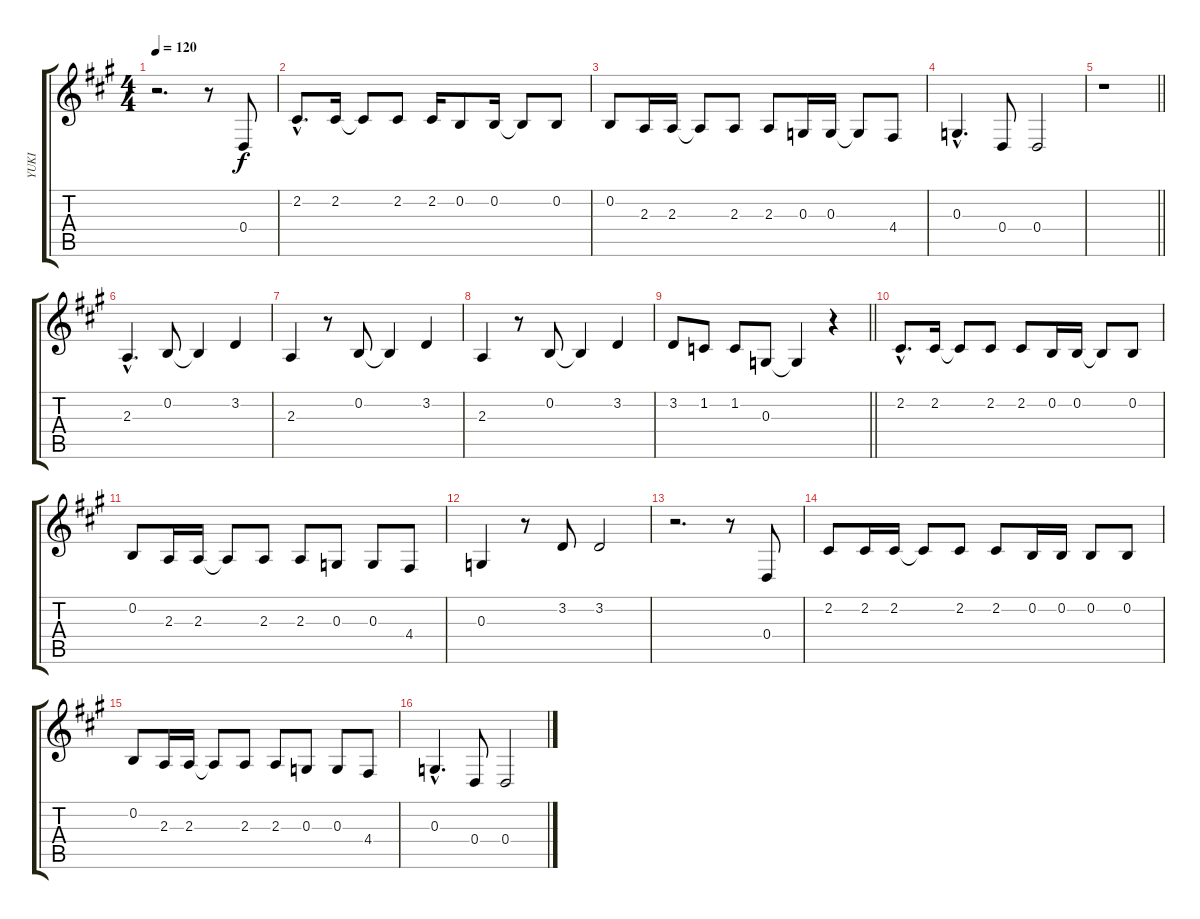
\track ("YUKI" "YUKI") {instrument sopranosax}
\staff {score tabs}
\tuning (E4 B3 G3 D3 A2 E2) {hide}
\ts (4 4)
\tempo 120
\clef g2
\ks a
r.2{d dy f} r.8 0.4.8 |
2.2{hac}.8{d} 2.2.16 2.2{t}.8 2.2.8 2.2.16 0.2.8 0.2.16 0.2{t}.8 0.2.8 |
0.2.8 2.3.16 2.3.16 2.3{t}.8 2.3.8 2.3.8 0.3.16 0.3.16 0.3{t}.8 4.4.8 |
0.3{hac}.4{d} 0.4.8 0.4.2 |
\barLineRight lightlight
r.1 |
2.3{hac}.4{d} 0.2.8 0.2{t}.4 3.2.4 |
2.3.4 r.8 0.2.8 0.2{t}.4 3.2.4 |
2.3.4 r.8 0.2.8 0.2{t}.4 3.2.4 |
\barLineRight lightlight
3.2.8 1.2.8 1.2.8 0.3.8 0.3{t}.4 r.4 |
2.2{hac}.8{d} 2.2.16 2.2{t}.8 2.2.8 2.2.8 0.2.16 0.2.16 0.2{t}.8 0.2.8 |
0.2.8 2.3.16 2.3.16 2.3{t}.8 2.3.8 2.3.8 0.3.8 0.3.8 4.4.8 |
0.3.4 r.8 3.2.8 3.2.2 |
r.2{d} r.8 0.4.8 |
2.2.8 2.2.16 2.2.16 2.2{t}.8 2.2.8 2.2.8 0.2.16 0.2.16 0.2.8 0.2.8 |
0.2.8 2.3.16 2.3.16 2.3{t}.8 2.3.8 2.3.8 0.3.8 0.3.8 4.4.8 |
0.3{hac}.4{d} 0.4.8 0.4.2
